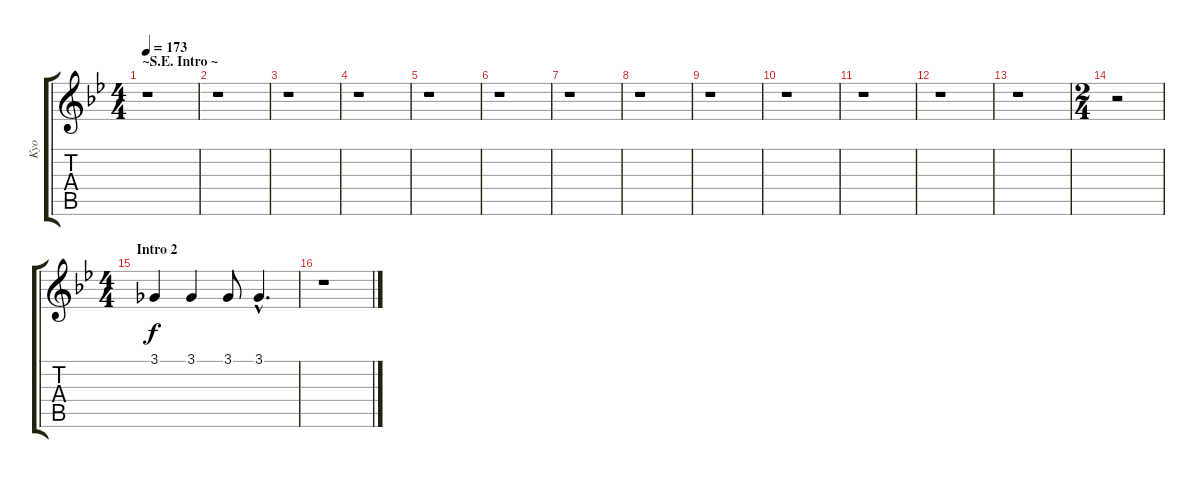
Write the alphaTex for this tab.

\track ("Kyo" "Kyo") {instrument sopranosax}
\staff {score tabs}
\tuning (Eb4 Bb3 Gb3 Db3 Ab2 Db2) {hide}
\ts (4 4)
\section ("" "~S.E. Intro ~")
\tempo 173
\clef g2
\ks bb
r.1{dy f instrument sopranosax} |
r.1 |
r.1 |
r.1 |
r.1 |
r.1 |
r.1 |
r.1 |
r.1 |
r.1 |
r.1 |
r.1 |
r.1 |
\ts (2 4)
r.2 |
\ts (4 4)
\section ("" "Intro 2")
3.1.4 3.1.4 3.1.8 3.1{hac}.4{d} |
r.1
